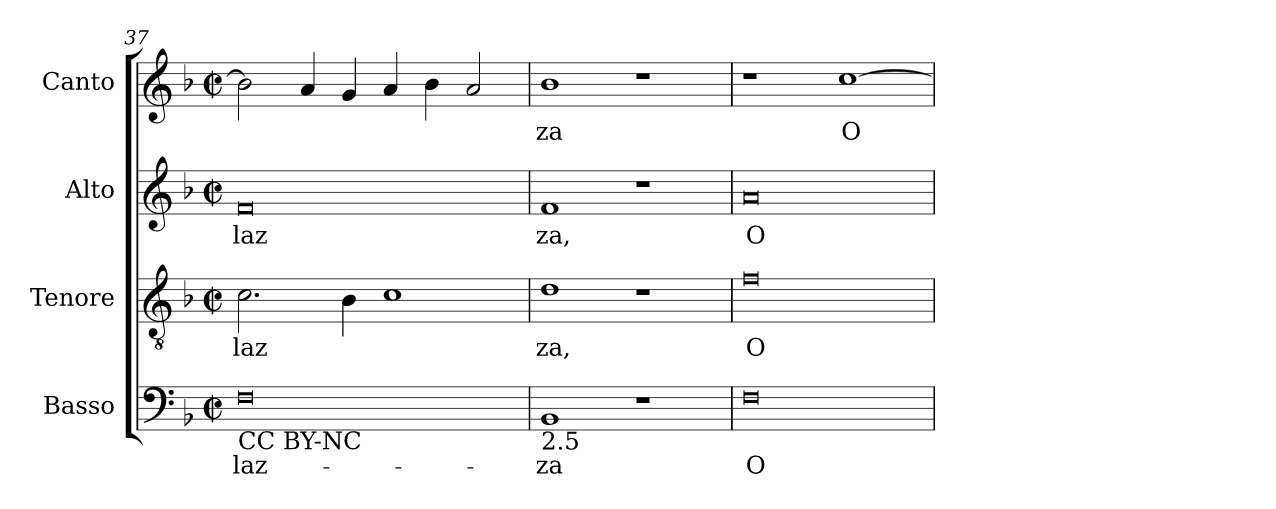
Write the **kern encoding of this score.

**kern	**text	**kern	**text	**kern	**text	**kern	**text
*part4	*part4	*part3	*part3	*part2	*part2	*part1	*part1
*staff4	*staff4	*staff3	*staff3	*staff2	*staff2	*staff1	*staff1
*I"Basso	*	*I"Tenore	*	*I"Alto	*	*I"Canto	*
*clefF4	*	*clefGv2	*	*clefG2	*	*clefG2	*
*k[b-]	*	*k[b-]	*	*k[b-]	*	*k[b-]	*
*F:	*	*F:	*	*F:	*	*F:	*
*M2/2	*	*M2/2	*	*M2/2	*	*M2/2	*
*met(c|)	*	*met(c|)	*	*met(c|)	*	*met(c|)	*
=37	=37	=37	=37	=37	=37	=37	=37
!LO:TX:b:t=CC BY-NC	!	!	!	!	!	!	!
!	!LO:LY:b:cj	!	!LO:LY:b:cj	!	!LO:LY:b:cj	!	!LO:LY:b:cj
0F	-laz-	2.c\	-laz-	0f	laz	2b-\]	--
!	!	!	!	!	!	!	!LO:LY:b:cj
.	.	.	.	.	.	4a/	--
!	!	!	!LO:LY:b:cj	!	!	!	!LO:LY:b:cj
.	.	4B-\	--	.	.	4g/	--
!	!	!	!LO:LY:b:cj	!	!	!	!LO:LY:b:cj
.	.	1c	--	.	.	4a/	--
!	!	!	!	!	!	!	!LO:LY:b:cj
.	.	.	.	.	.	4b-\	--
!	!	!	!	!	!	!	!LO:LY:b:cj
.	.	.	.	.	.	2a/	--
=38	=38	=38	=38	=38	=38	=38	=38
!LO:TX:b:t=2.5	!	!	!	!	!	!	!
!	!LO:LY:b:cj	!	!LO:LY:b:cj	!	!LO:LY:b:cj	!	!LO:LY:b:cj
1BB-	-za	1d	-za,	1f	za,	1b-	-za
1r	.	1r	.	1r	.	1r	.
!!LO:PB:g=z
=39	=39	=39	=39	=39	=39	=39	=39
!	!LO:LY:b:cj	!	!LO:LY:b:cj	!	!LO:LY:b:cj	!	!
0F	O	0f	O	0a	O	1r	.
!	!	!	!	!	!	!	!LO:LY:a:cj
.	.	.	.	.	.	[>1cc	O
=	=	=	=	=	=	=	=
*-	*-	*-	*-	*-	*-	*-	*-
